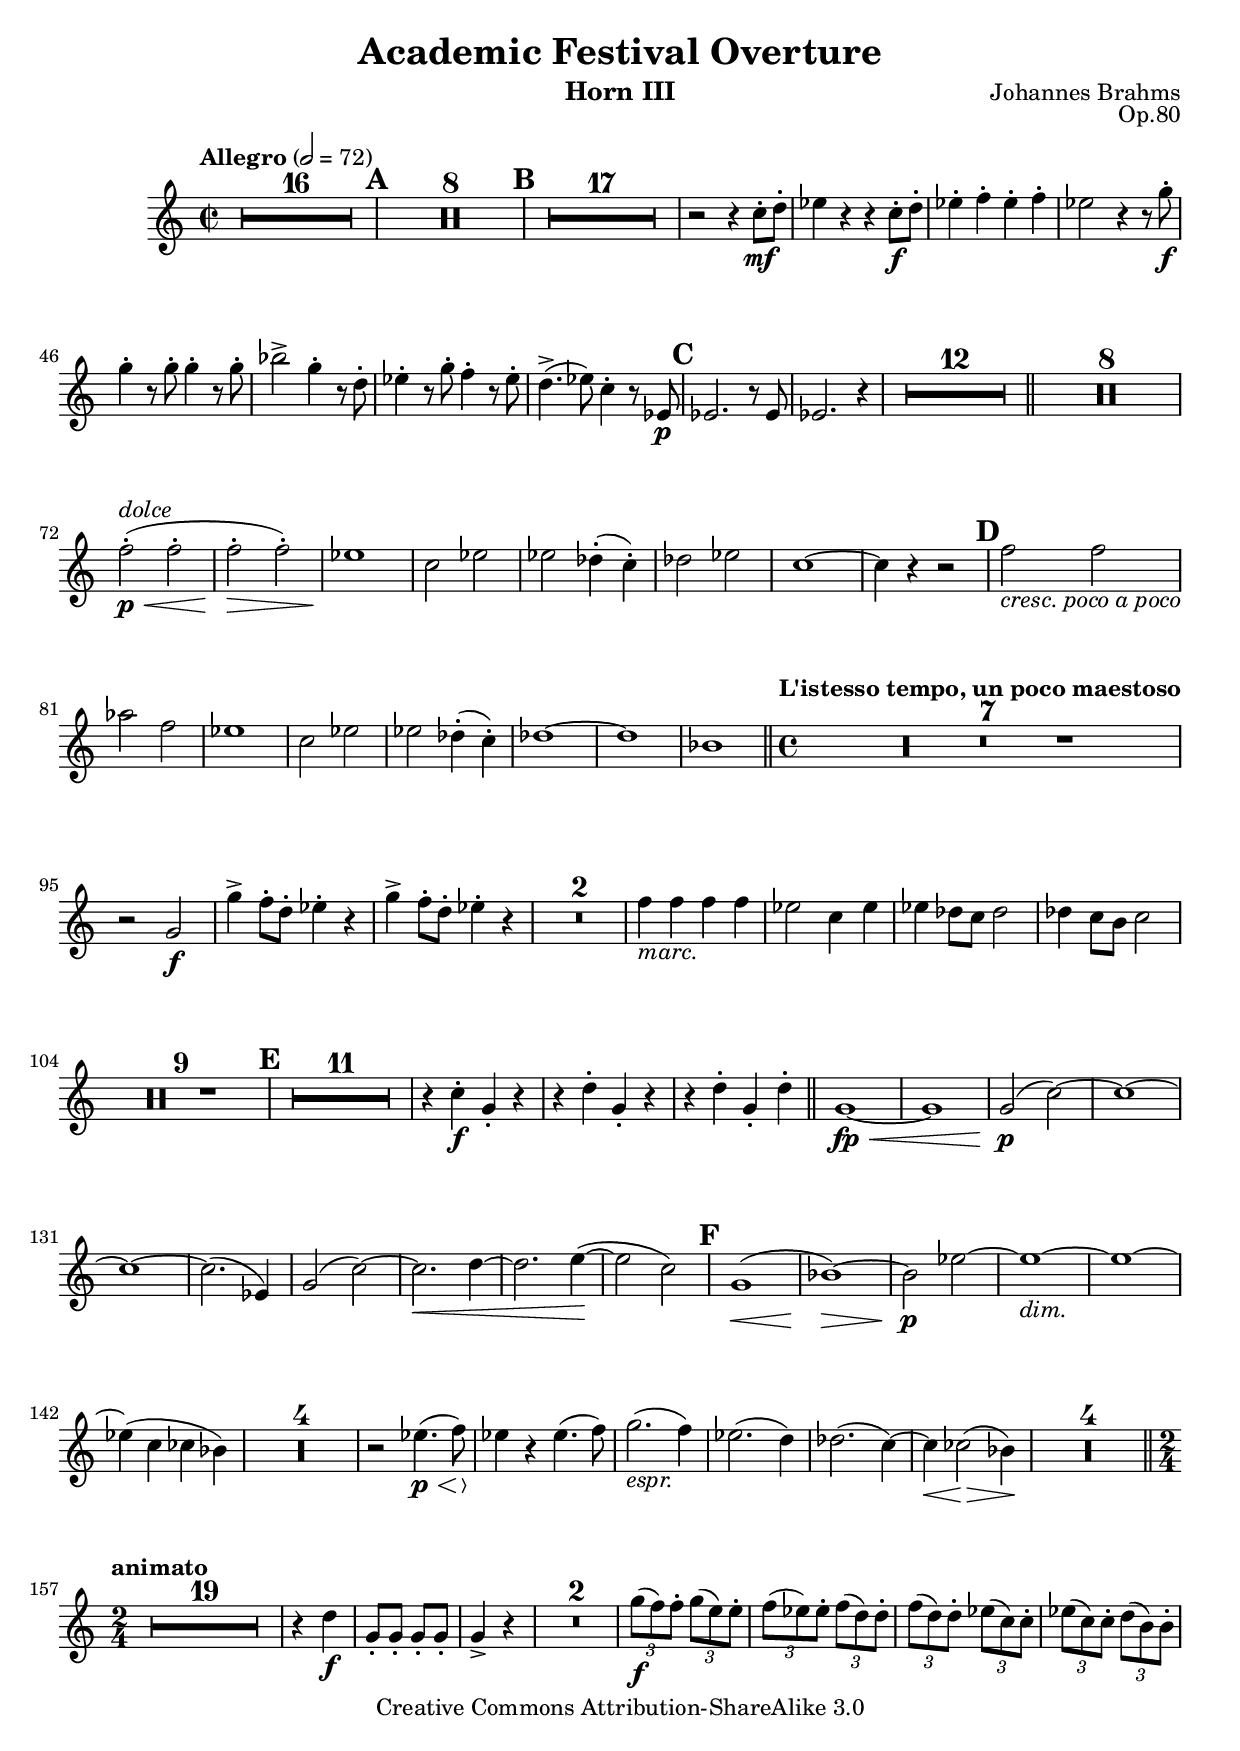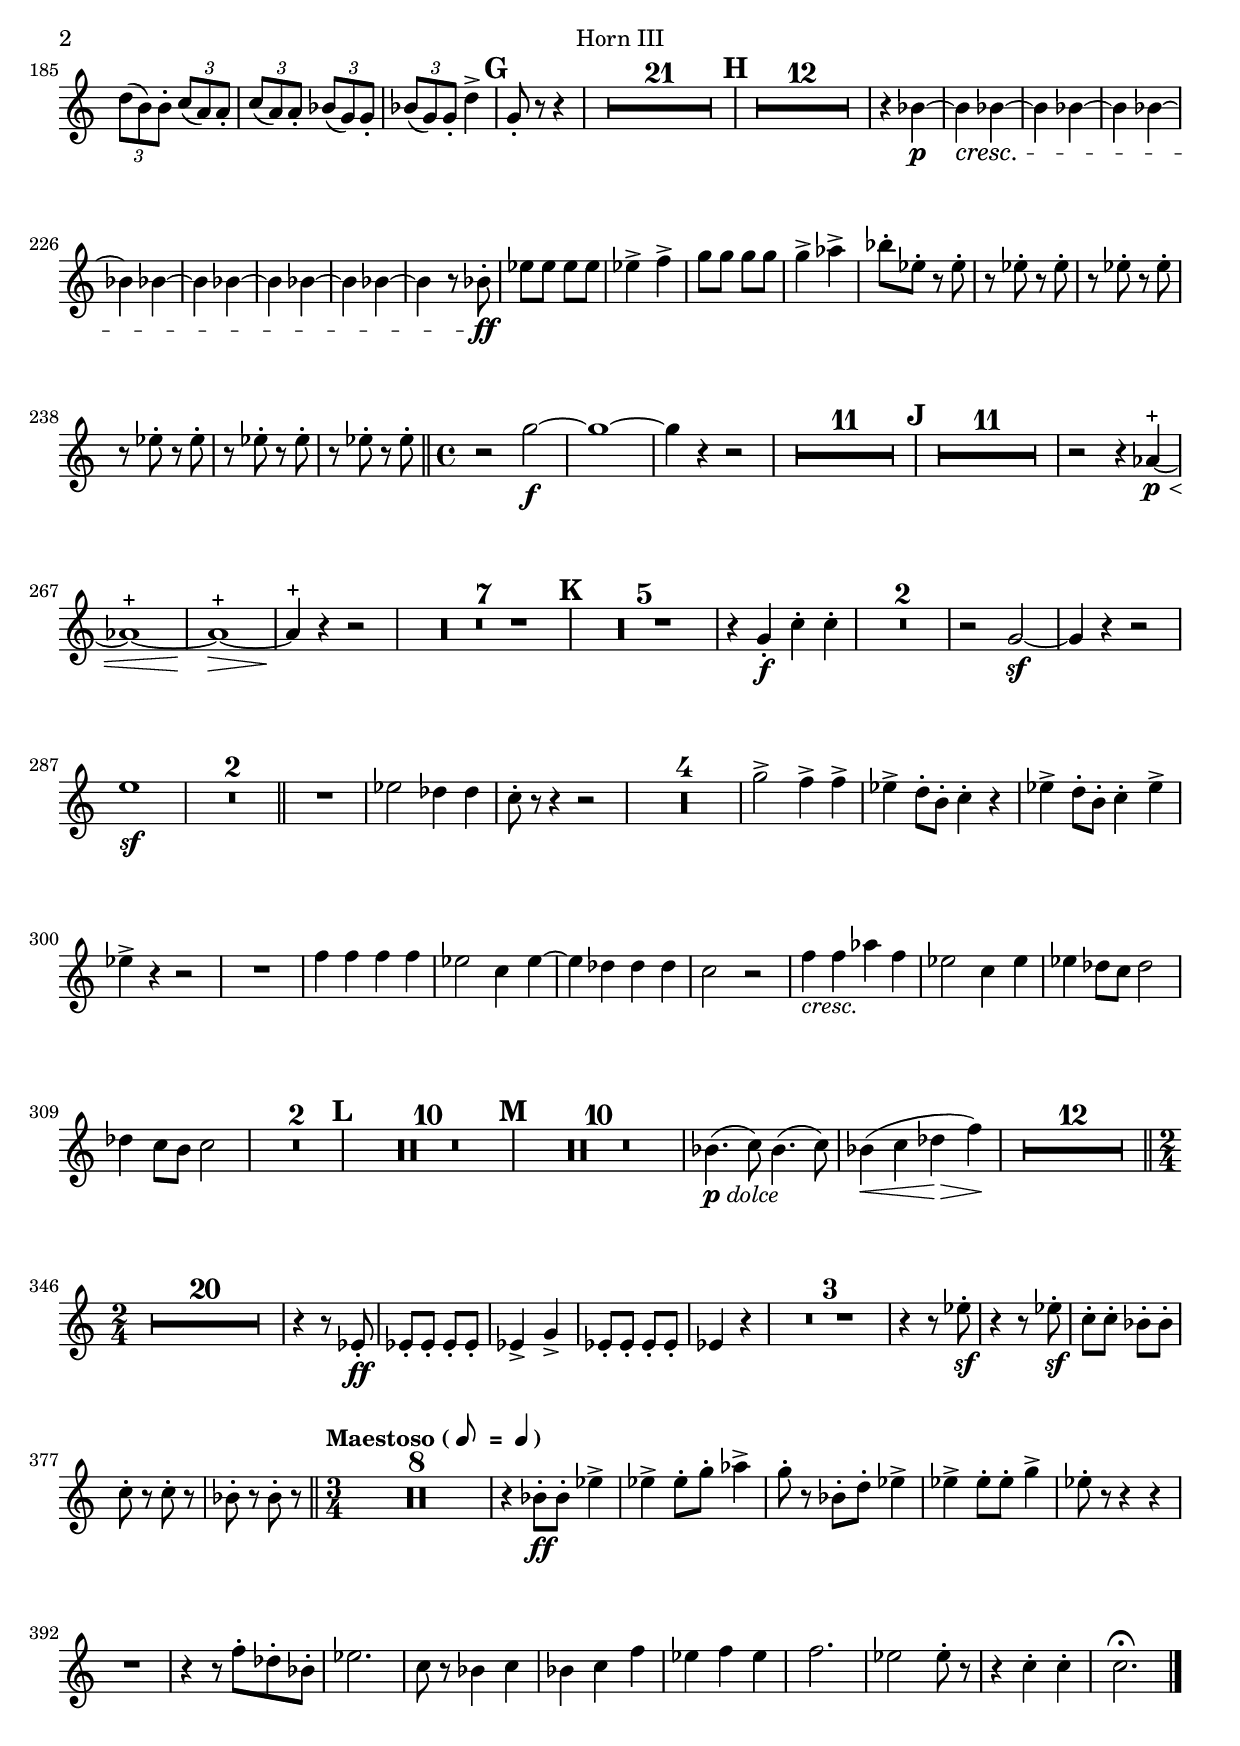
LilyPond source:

\version "2.12.2"

\include "defs.ily" 
\include "horn3.ily" 

instrument = "Horn III"

notes = \hornThree

\version "2.12.2"

\include "defs.ily"

\paper
{
  ragged-last-bottom = ##f
}

\book
{
  \include "header.ily"
  \score
  {
    \new Staff
    {
      \set Score.skipBars = ##t
      << \notes \outline >>
    }
  }
}



